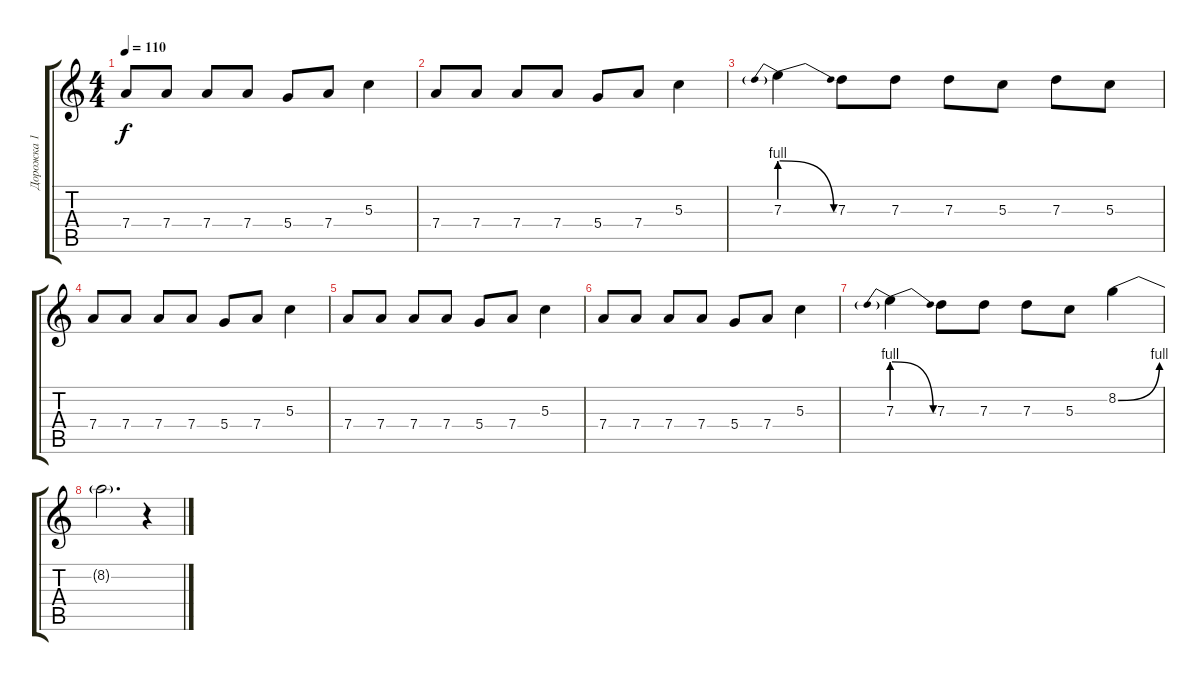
\track ("Дорожка 1" "Дорожка 1") {instrument acousticguitarsteel}
\staff {score tabs}
\tuning (E4 B3 G3 D3 A2 E2) {hide}
\ts (4 4)
\tempo 110
\clef g2
\ks c
7.4.8{dy f} 7.4.8 7.4.8 7.4.8 5.4.8 7.4.8 5.3.4 |
7.4.8 7.4.8 7.4.8 7.4.8 5.4.8 7.4.8 5.3.4 |
7.3{be (prebendrelease 0 4 60 0)}.4 7.3.8 7.3.8 7.3.8 5.3.8 7.3.8 5.3.8 |
7.4.8 7.4.8 7.4.8 7.4.8 5.4.8 7.4.8 5.3.4 |
7.4.8 7.4.8 7.4.8 7.4.8 5.4.8 7.4.8 5.3.4 |
7.4.8 7.4.8 7.4.8 7.4.8 5.4.8 7.4.8 5.3.4 |
7.3{be (prebendrelease 0 4 60 0)}.4 7.3.8 7.3.8 7.3.8 5.3.8 8.2{be (bend 0 0 60 4)}.4 |
8.2{t}.2{d} r.4
